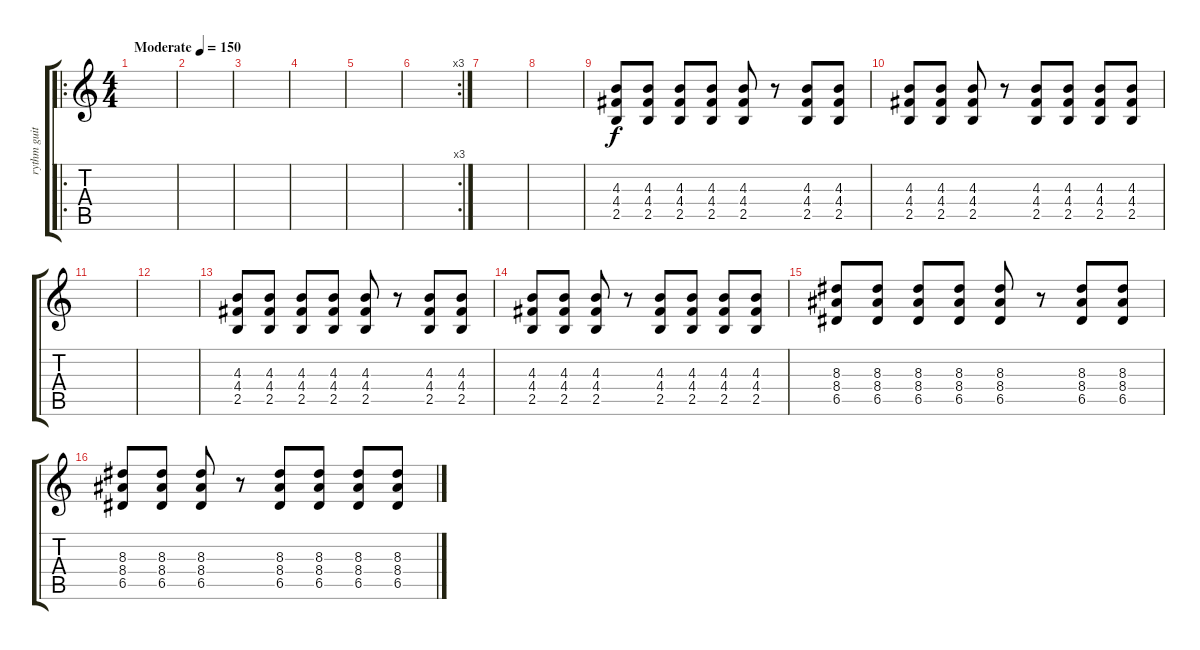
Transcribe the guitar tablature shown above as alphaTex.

\track ("rythm guitar" "rythm guit") {instrument distortionguitar}
\staff {score tabs}
\tuning (E4 B3 G3 D3 A2 E2) {hide}
\ro
\ts (4 4)
\tempo (150 "Moderate")
\clef g2
\ks c
|
|
|
|
|
\rc 3
|
|
|
(4.3 4.4 2.5).8 (4.3 4.4 2.5).8 (4.3 4.4 2.5).8 (4.3 4.4 2.5).8 (4.3 4.4 2.5).8 r.8 (4.3 4.4 2.5).8 (4.3 4.4 2.5).8 |
(4.3 4.4 2.5).8 (4.3 4.4 2.5).8 (4.3 4.4 2.5).8 r.8 (4.3 4.4 2.5).8 (4.3 4.4 2.5).8 (4.3 4.4 2.5).8 (4.3 4.4 2.5).8 |
|
|
(4.3 4.4 2.5).8 (4.3 4.4 2.5).8 (4.3 4.4 2.5).8 (4.3 4.4 2.5).8 (4.3 4.4 2.5).8 r.8 (4.3 4.4 2.5).8 (4.3 4.4 2.5).8 |
(4.3 4.4 2.5).8 (4.3 4.4 2.5).8 (4.3 4.4 2.5).8 r.8 (4.3 4.4 2.5).8 (4.3 4.4 2.5).8 (4.3 4.4 2.5).8 (4.3 4.4 2.5).8 |
(8.3 8.4 6.5).8 (8.3 8.4 6.5).8 (8.3 8.4 6.5).8 (8.3 8.4 6.5).8 (8.3 8.4 6.5).8 r.8 (8.3 8.4 6.5).8 (8.3 8.4 6.5).8 |
(8.3 8.4 6.5).8 (8.3 8.4 6.5).8 (8.3 8.4 6.5).8 r.8 (8.3 8.4 6.5).8 (8.3 8.4 6.5).8 (8.3 8.4 6.5).8 (8.3 8.4 6.5).8
